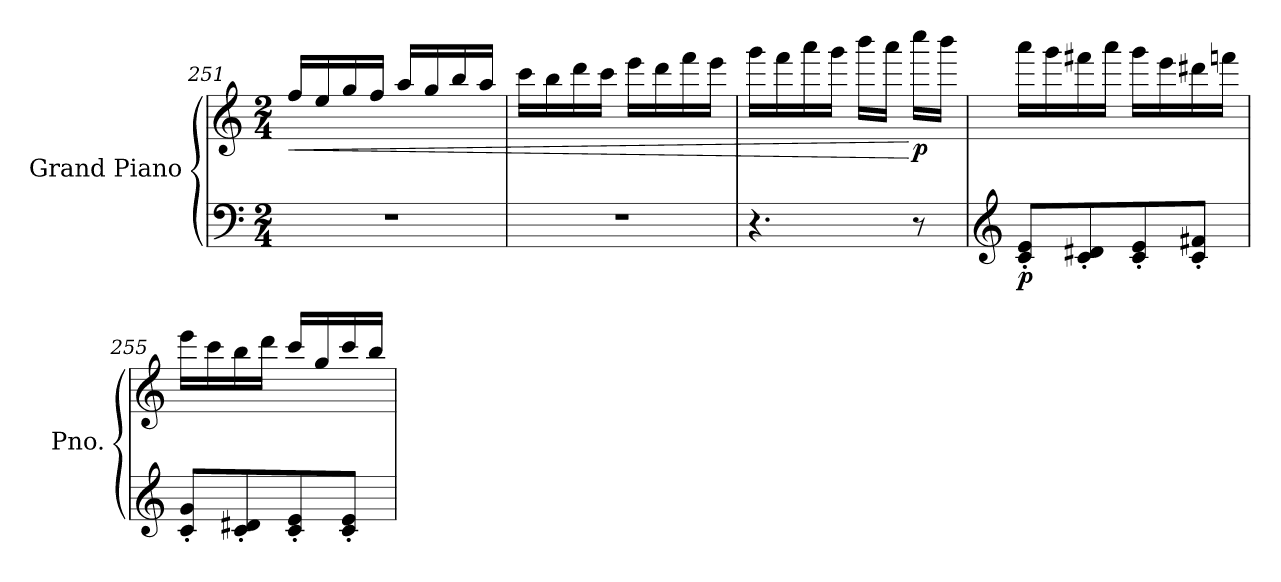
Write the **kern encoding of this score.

**kern	**kern	**dynam
*part1	*part1	*part1
*staff2	*staff1	*staff1/2
*I"Grand Piano	*	*
*I'Pno.	*	*
*clefF4	*clefG2	*
*k[]	*k[]	*
*M2/4	*M2/4	*
=251	=251	=251
!	!	!LO:HP:b
2r	16ff/LL	<
.	16ee/	.
.	16gg/	.
.	16ff/JJ	.
.	16aa/LL	.
.	16gg/	.
.	16bb/	.
.	16aa/JJ	.
=252	=252	=252
2r	16ccc\LL	.
.	16bb\	.
.	16ddd\	.
.	16ccc\JJ	.
.	16eee\LL	.
.	16ddd\	.
.	16fff\	.
.	16eee\JJ	.
!!LO:LB:g=z
=253	=253	=253
4.r	16ggg\LL	.
.	16fff\	.
.	16aaa\	.
.	16ggg\JJ	.
.	16bbb\LL	.
.	16aaa\JJ	.
!	!	!LO:DY:n=1:b
8r	16cccc\LL	[ p
.	16bbb\JJ	.
=254	=254	=254
*clefG2	*	*
!	!	!LO:DY:b=2
8c/' 8e/'L	16aaa\LL	p
.	16ggg\	.
8c/' 8d#X/'	16fff#X\	.
.	16aaa\JJ	.
8c/' 8e/'	16ggg\LL	.
.	16eee\	.
8c/' 8f#X/'J	16ddd#X\	.
.	16fffn\JJ	.
=255	=255	=255
8c/' 8g/'L	16eee\LL	.
.	16ccc\	.
8c/' 8d#X/'	16bb\	.
.	16ddd\JJ	.
8c/' 8e/'	16ccc/LL	.
.	16gg/	.
8c/' 8e/'J	16ccc/	.
.	16bb/JJ	.
=	=	=
*-	*-	*-
